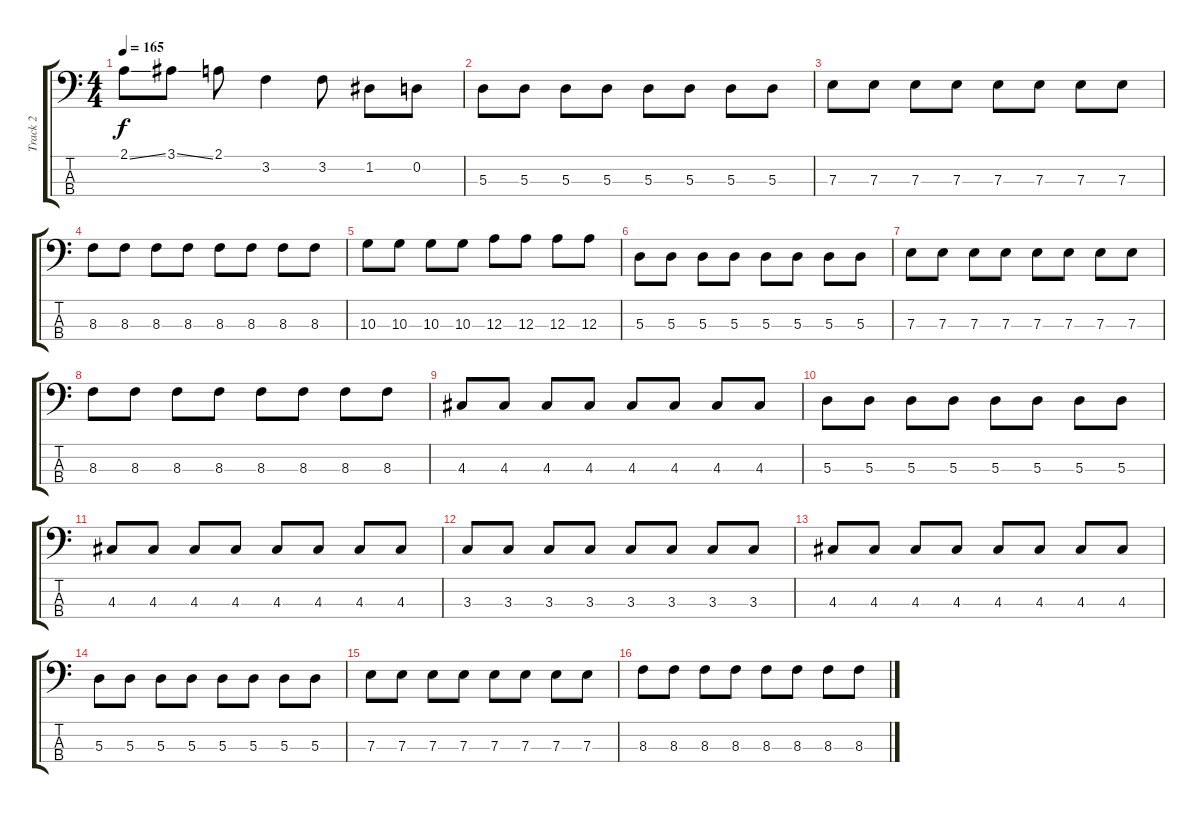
\track ("Track 2" "Track 2") {instrument electricbassfinger}
\staff {score tabs}
\tuning (G2 D2 A1 E1) {hide}
\ts (4 4)
\tempo 165
\clef f4
\ks c
2.1{ss}.8{dy f} 3.1{ss}.8 2.1.8 3.2.4 3.2.8 1.2.8 0.2.8 |
5.3.8 5.3.8 5.3.8 5.3.8 5.3.8 5.3.8 5.3.8 5.3.8 |
7.3.8 7.3.8 7.3.8 7.3.8 7.3.8 7.3.8 7.3.8 7.3.8 |
8.3.8 8.3.8 8.3.8 8.3.8 8.3.8 8.3.8 8.3.8 8.3.8 |
10.3.8 10.3.8 10.3.8 10.3.8 12.3.8 12.3.8 12.3.8 12.3.8 |
5.3.8 5.3.8 5.3.8 5.3.8 5.3.8 5.3.8 5.3.8 5.3.8 |
7.3.8 7.3.8 7.3.8 7.3.8 7.3.8 7.3.8 7.3.8 7.3.8 |
8.3.8 8.3.8 8.3.8 8.3.8 8.3.8 8.3.8 8.3.8 8.3.8 |
4.3.8 4.3.8 4.3.8 4.3.8 4.3.8 4.3.8 4.3.8 4.3.8 |
5.3.8 5.3.8 5.3.8 5.3.8 5.3.8 5.3.8 5.3.8 5.3.8 |
4.3.8 4.3.8 4.3.8 4.3.8 4.3.8 4.3.8 4.3.8 4.3.8 |
3.3.8 3.3.8 3.3.8 3.3.8 3.3.8 3.3.8 3.3.8 3.3.8 |
4.3.8 4.3.8 4.3.8 4.3.8 4.3.8 4.3.8 4.3.8 4.3.8 |
5.3.8 5.3.8 5.3.8 5.3.8 5.3.8 5.3.8 5.3.8 5.3.8 |
7.3.8 7.3.8 7.3.8 7.3.8 7.3.8 7.3.8 7.3.8 7.3.8 |
8.3.8 8.3.8 8.3.8 8.3.8 8.3.8 8.3.8 8.3.8 8.3.8
